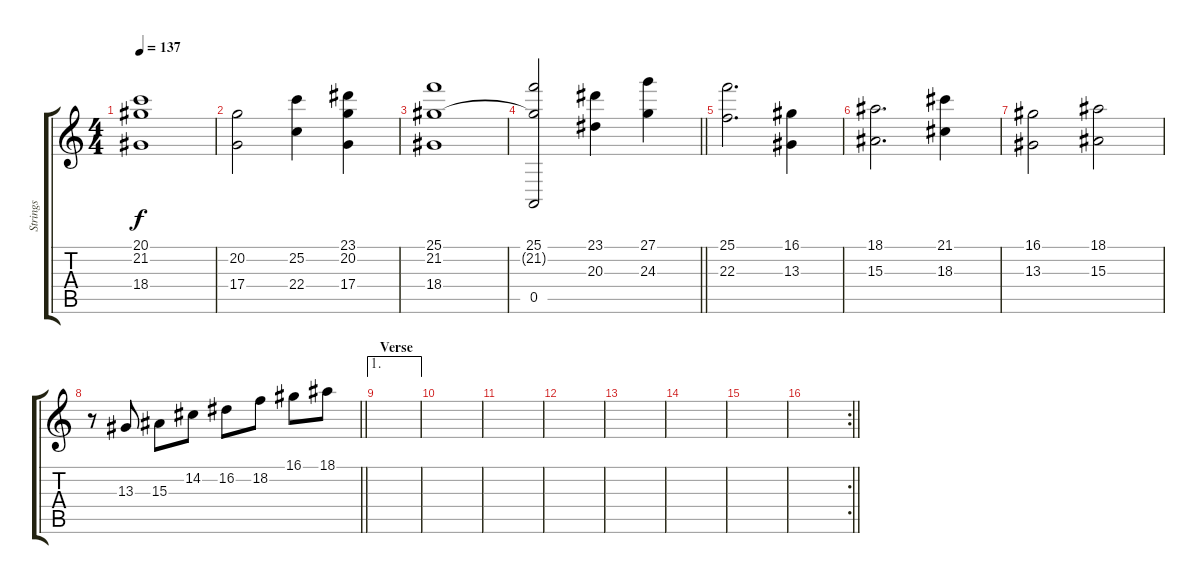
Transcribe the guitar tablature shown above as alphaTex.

\track ("Strings" "Strings") {instrument stringensemble1}
\staff {score tabs}
\tuning (E4 B3 G3 D3 A2 E2) {hide}
\ts (4 4)
\tempo 137
\clef g2
\ks c
(20.1 21.2 18.4).1{dy f} |
(20.2 17.4).2 (25.2 22.4).4 (23.1 20.2 17.4).4 |
(25.1 21.2 18.4).1 |
\barLineRight lightlight
(25.1 21.2{t} 0.5).2 (23.1 20.3).4 (27.1 24.3).4 |
(25.1 22.3).2{d} (16.1 13.3).4 |
(18.1 15.3).2{d} (21.1 18.3).4 |
(16.1 13.3).2 (18.1 15.3).2 |
\barLineRight lightlight
r.8 13.3.8 15.3.8 14.2.8 16.2.8 18.2.8 16.1.8 18.1.8 |
\ae 1
\section ("" "Verse")
|
|
|
|
|
|
|
\rc 2
\barLineRight lightlight
